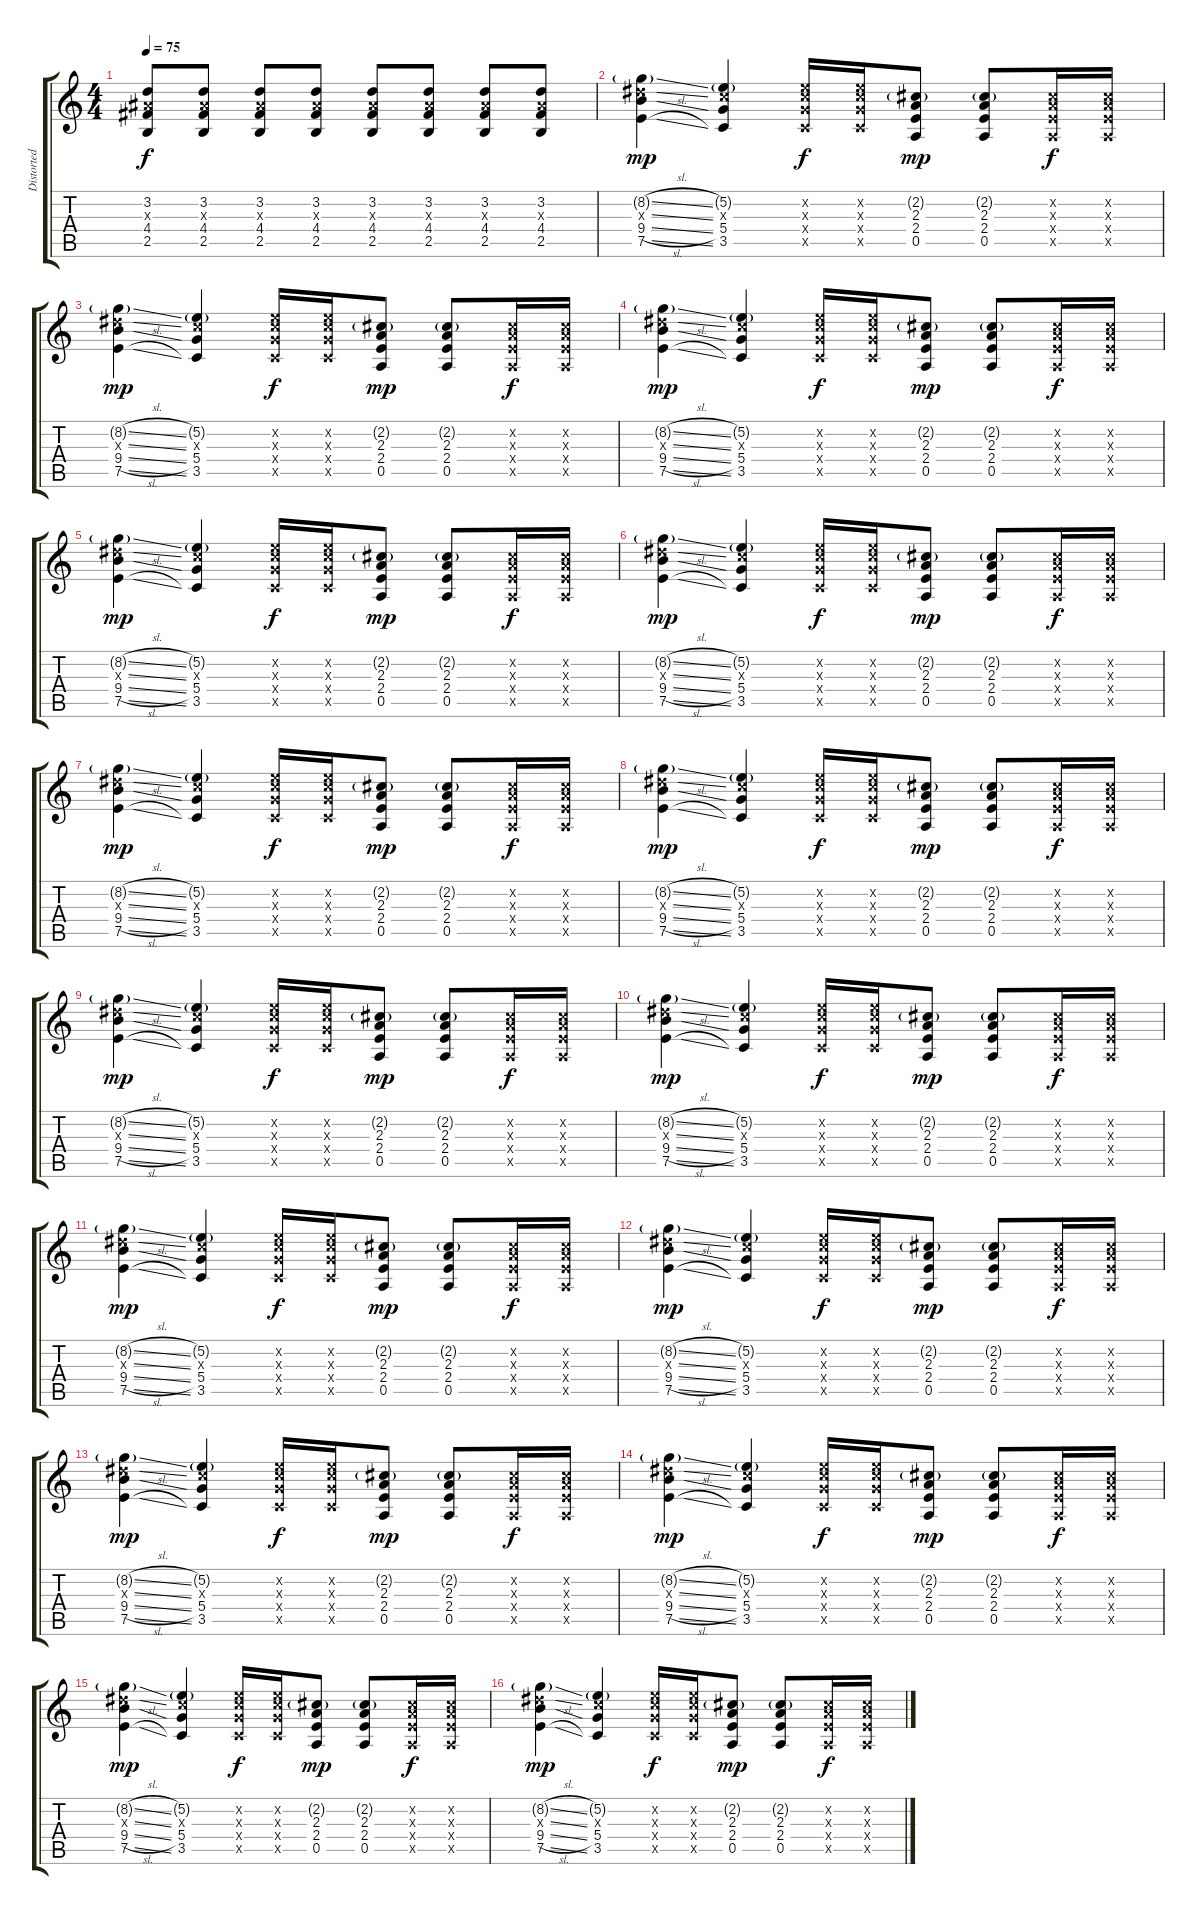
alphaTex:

\track ("Distorted Guitar" "Distorted ") {instrument distortionguitar}
\staff {score tabs}
\tuning (E4 B3 G3 D3 A2 E2) {hide}
\ts (4 4)
\tempo 75
\clef g2
\ks c
(3.2 3.3{x} 4.4 2.5).8{dy f} (3.2 3.3{x} 4.4 2.5).8 (3.2 3.3{x} 4.4 2.5).8 (3.2 3.3{x} 4.4 2.5).8 (3.2 3.3{x} 4.4 2.5).8 (3.2 3.3{x} 4.4 2.5).8 (3.2 3.3{x} 4.4 2.5).8 (3.2 3.3{x} 4.4 2.5).8 |
(8.2{sl g} 8.3{ss x} 9.4{sl} 7.5{sl}).4{dy mp} (5.2{g} 5.3{x} 5.4 3.5).4 (5.2{x} 5.3{x} 5.4{x} 3.5{x}).16{dy f} (5.2{x} 5.3{x} 5.4{x} 3.5{x}).16 (2.2{g} 2.3 2.4 0.5).8{dy mp} (2.2{g} 2.3 2.4 0.5).8 (2.2{x} 2.3{x} 2.4{x} 0.5{x}).16{dy f} (2.2{x} 2.3{x} 2.4{x} 0.5{x}).16 |
(8.2{sl g} 8.3{ss x} 9.4{sl} 7.5{sl}).4{dy mp} (5.2{g} 5.3{x} 5.4 3.5).4 (5.2{x} 5.3{x} 5.4{x} 3.5{x}).16{dy f} (5.2{x} 5.3{x} 5.4{x} 3.5{x}).16 (2.2{g} 2.3 2.4 0.5).8{dy mp} (2.2{g} 2.3 2.4 0.5).8 (2.2{x} 2.3{x} 2.4{x} 0.5{x}).16{dy f} (2.2{x} 2.3{x} 2.4{x} 0.5{x}).16 |
(8.2{sl g} 8.3{ss x} 9.4{sl} 7.5{sl}).4{dy mp} (5.2{g} 5.3{x} 5.4 3.5).4 (5.2{x} 5.3{x} 5.4{x} 3.5{x}).16{dy f} (5.2{x} 5.3{x} 5.4{x} 3.5{x}).16 (2.2{g} 2.3 2.4 0.5).8{dy mp} (2.2{g} 2.3 2.4 0.5).8 (2.2{x} 2.3{x} 2.4{x} 0.5{x}).16{dy f} (2.2{x} 2.3{x} 2.4{x} 0.5{x}).16 |
(8.2{sl g} 8.3{ss x} 9.4{sl} 7.5{sl}).4{dy mp} (5.2{g} 5.3{x} 5.4 3.5).4 (5.2{x} 5.3{x} 5.4{x} 3.5{x}).16{dy f} (5.2{x} 5.3{x} 5.4{x} 3.5{x}).16 (2.2{g} 2.3 2.4 0.5).8{dy mp} (2.2{g} 2.3 2.4 0.5).8 (2.2{x} 2.3{x} 2.4{x} 0.5{x}).16{dy f} (2.2{x} 2.3{x} 2.4{x} 0.5{x}).16 |
(8.2{sl g} 8.3{ss x} 9.4{sl} 7.5{sl}).4{dy mp} (5.2{g} 5.3{x} 5.4 3.5).4 (5.2{x} 5.3{x} 5.4{x} 3.5{x}).16{dy f} (5.2{x} 5.3{x} 5.4{x} 3.5{x}).16 (2.2{g} 2.3 2.4 0.5).8{dy mp} (2.2{g} 2.3 2.4 0.5).8 (2.2{x} 2.3{x} 2.4{x} 0.5{x}).16{dy f} (2.2{x} 2.3{x} 2.4{x} 0.5{x}).16 |
(8.2{sl g} 8.3{ss x} 9.4{sl} 7.5{sl}).4{dy mp} (5.2{g} 5.3{x} 5.4 3.5).4 (5.2{x} 5.3{x} 5.4{x} 3.5{x}).16{dy f} (5.2{x} 5.3{x} 5.4{x} 3.5{x}).16 (2.2{g} 2.3 2.4 0.5).8{dy mp} (2.2{g} 2.3 2.4 0.5).8 (2.2{x} 2.3{x} 2.4{x} 0.5{x}).16{dy f} (2.2{x} 2.3{x} 2.4{x} 0.5{x}).16 |
(8.2{sl g} 8.3{ss x} 9.4{sl} 7.5{sl}).4{dy mp} (5.2{g} 5.3{x} 5.4 3.5).4 (5.2{x} 5.3{x} 5.4{x} 3.5{x}).16{dy f} (5.2{x} 5.3{x} 5.4{x} 3.5{x}).16 (2.2{g} 2.3 2.4 0.5).8{dy mp} (2.2{g} 2.3 2.4 0.5).8 (2.2{x} 2.3{x} 2.4{x} 0.5{x}).16{dy f} (2.2{x} 2.3{x} 2.4{x} 0.5{x}).16 |
(8.2{sl g} 8.3{ss x} 9.4{sl} 7.5{sl}).4{dy mp} (5.2{g} 5.3{x} 5.4 3.5).4 (5.2{x} 5.3{x} 5.4{x} 3.5{x}).16{dy f} (5.2{x} 5.3{x} 5.4{x} 3.5{x}).16 (2.2{g} 2.3 2.4 0.5).8{dy mp} (2.2{g} 2.3 2.4 0.5).8 (2.2{x} 2.3{x} 2.4{x} 0.5{x}).16{dy f} (2.2{x} 2.3{x} 2.4{x} 0.5{x}).16 |
(8.2{sl g} 8.3{ss x} 9.4{sl} 7.5{sl}).4{dy mp} (5.2{g} 5.3{x} 5.4 3.5).4 (5.2{x} 5.3{x} 5.4{x} 3.5{x}).16{dy f} (5.2{x} 5.3{x} 5.4{x} 3.5{x}).16 (2.2{g} 2.3 2.4 0.5).8{dy mp} (2.2{g} 2.3 2.4 0.5).8 (2.2{x} 2.3{x} 2.4{x} 0.5{x}).16{dy f} (2.2{x} 2.3{x} 2.4{x} 0.5{x}).16 |
(8.2{sl g} 8.3{ss x} 9.4{sl} 7.5{sl}).4{dy mp} (5.2{g} 5.3{x} 5.4 3.5).4 (5.2{x} 5.3{x} 5.4{x} 3.5{x}).16{dy f} (5.2{x} 5.3{x} 5.4{x} 3.5{x}).16 (2.2{g} 2.3 2.4 0.5).8{dy mp} (2.2{g} 2.3 2.4 0.5).8 (2.2{x} 2.3{x} 2.4{x} 0.5{x}).16{dy f} (2.2{x} 2.3{x} 2.4{x} 0.5{x}).16 |
(8.2{sl g} 8.3{ss x} 9.4{sl} 7.5{sl}).4{dy mp} (5.2{g} 5.3{x} 5.4 3.5).4 (5.2{x} 5.3{x} 5.4{x} 3.5{x}).16{dy f} (5.2{x} 5.3{x} 5.4{x} 3.5{x}).16 (2.2{g} 2.3 2.4 0.5).8{dy mp} (2.2{g} 2.3 2.4 0.5).8 (2.2{x} 2.3{x} 2.4{x} 0.5{x}).16{dy f} (2.2{x} 2.3{x} 2.4{x} 0.5{x}).16 |
(8.2{sl g} 8.3{ss x} 9.4{sl} 7.5{sl}).4{dy mp} (5.2{g} 5.3{x} 5.4 3.5).4 (5.2{x} 5.3{x} 5.4{x} 3.5{x}).16{dy f} (5.2{x} 5.3{x} 5.4{x} 3.5{x}).16 (2.2{g} 2.3 2.4 0.5).8{dy mp} (2.2{g} 2.3 2.4 0.5).8 (2.2{x} 2.3{x} 2.4{x} 0.5{x}).16{dy f} (2.2{x} 2.3{x} 2.4{x} 0.5{x}).16 |
(8.2{sl g} 8.3{ss x} 9.4{sl} 7.5{sl}).4{dy mp} (5.2{g} 5.3{x} 5.4 3.5).4 (5.2{x} 5.3{x} 5.4{x} 3.5{x}).16{dy f} (5.2{x} 5.3{x} 5.4{x} 3.5{x}).16 (2.2{g} 2.3 2.4 0.5).8{dy mp} (2.2{g} 2.3 2.4 0.5).8 (2.2{x} 2.3{x} 2.4{x} 0.5{x}).16{dy f} (2.2{x} 2.3{x} 2.4{x} 0.5{x}).16 |
(8.2{sl g} 8.3{ss x} 9.4{sl} 7.5{sl}).4{dy mp} (5.2{g} 5.3{x} 5.4 3.5).4 (5.2{x} 5.3{x} 5.4{x} 3.5{x}).16{dy f} (5.2{x} 5.3{x} 5.4{x} 3.5{x}).16 (2.2{g} 2.3 2.4 0.5).8{dy mp} (2.2{g} 2.3 2.4 0.5).8 (2.2{x} 2.3{x} 2.4{x} 0.5{x}).16{dy f} (2.2{x} 2.3{x} 2.4{x} 0.5{x}).16 |
(8.2{sl g} 8.3{ss x} 9.4{sl} 7.5{sl}).4{dy mp} (5.2{g} 5.3{x} 5.4 3.5).4 (5.2{x} 5.3{x} 5.4{x} 3.5{x}).16{dy f} (5.2{x} 5.3{x} 5.4{x} 3.5{x}).16 (2.2{g} 2.3 2.4 0.5).8{dy mp} (2.2{g} 2.3 2.4 0.5).8 (2.2{x} 2.3{x} 2.4{x} 0.5{x}).16{dy f} (2.2{x} 2.3{x} 2.4{x} 0.5{x}).16
